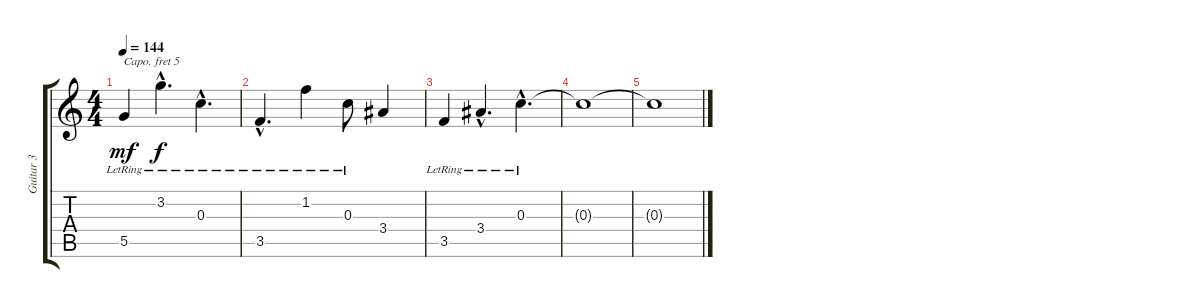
\track ("Guitar 3" "Guitar 3") {instrument electricguitarclean}
\staff {score tabs}
\capo 5
\tuning (E4 B3 G3 D3 A2 E2) {hide}
\ts (4 4)
\tempo 144
\clef g2
\ks c
5.5{lr}.4{dy mf} 3.2{hac lr}.4{d dy f} 0.3{hac lr}.4{d} |
3.5{hac lr}.4{d} 1.2{lr}.4 0.3{lr}.8 3.4.4 |
3.5{lr}.4 3.4{hac lr}.4{d} 0.3{hac lr}.4{d} |
0.3{t}.1 |
0.3{t}.1
